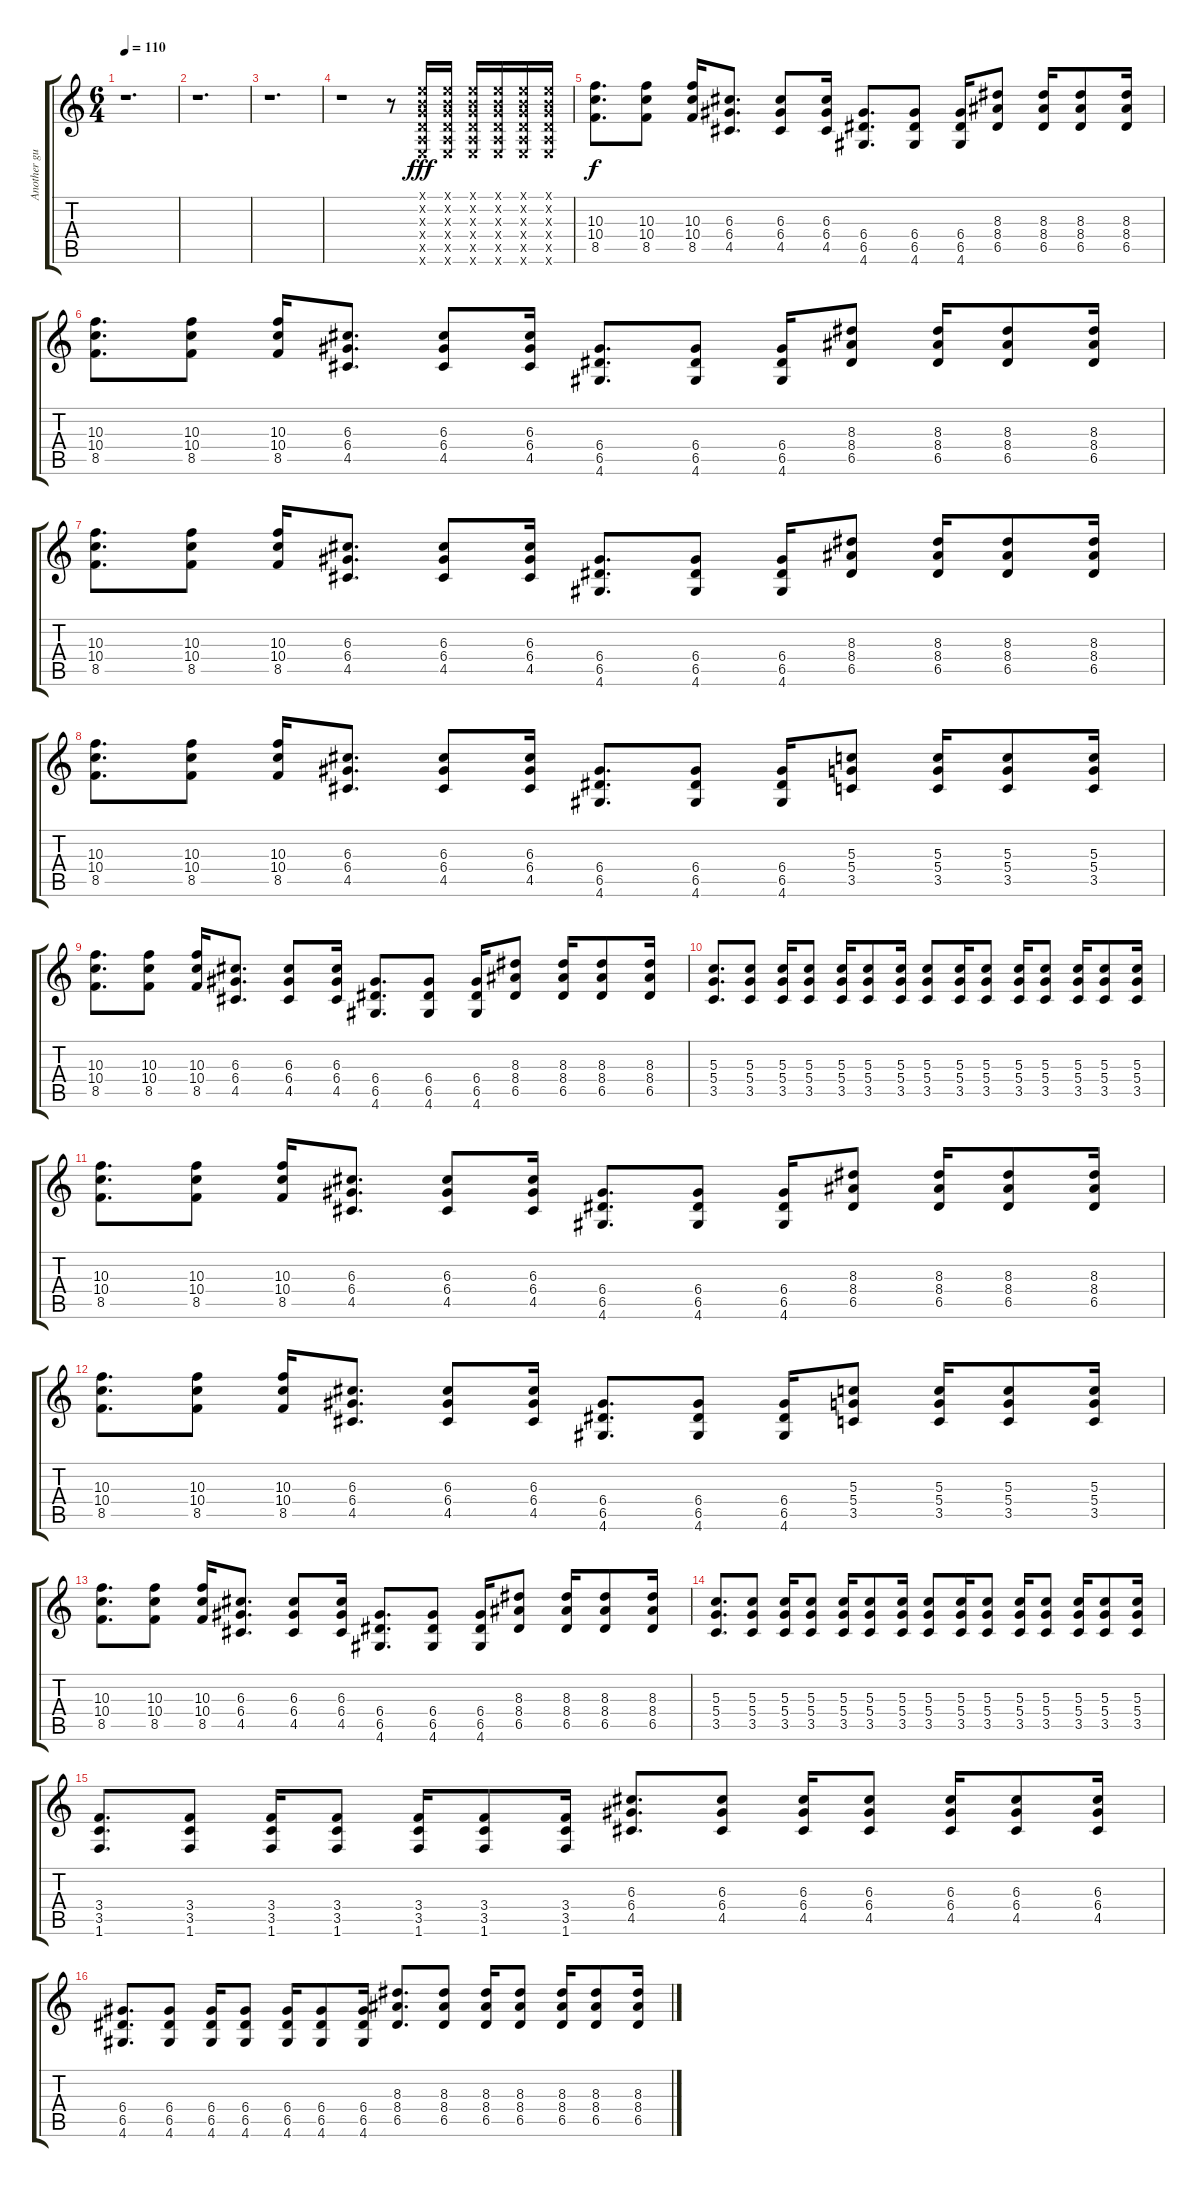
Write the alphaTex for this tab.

\track ("Another guy plays lead live" "Another gu") {instrument distortionguitar}
\staff {score tabs}
\tuning (E4 B3 G3 D3 A2 E2) {hide}
\ts (6 4)
\tempo 110
\clef g2
\ks c
r.1{d dy fff instrument distortionguitar} |
r.1{d} |
r.1{d} |
r.1 r.8 (0.1{x} 0.2{x} 0.3{x} 0.4{x} 0.5{x} 0.6{x}).16 (0.1{x} 0.2{x} 0.3{x} 0.4{x} 0.5{x} 0.6{x}).16 (0.1{x} 0.2{x} 0.3{x} 0.4{x} 0.5{x} 0.6{x}).16 (0.1{x} 0.2{x} 0.3{x} 0.4{x} 0.5{x} 0.6{x}).16 (0.1{x} 0.2{x} 0.3{x} 0.4{x} 0.5{x} 0.6{x}).16 (0.1{x} 0.2{x} 0.3{x} 0.4{x} 0.5{x} 0.6{x}).16 |
(10.3 10.4 8.5).8{d dy f} (10.3 10.4 8.5).8 (10.3 10.4 8.5).16 (6.3 6.4 4.5).8{d} (6.3 6.4 4.5).8 (6.3 6.4 4.5).16 (6.4 6.5 4.6).8{d} (6.4 6.5 4.6).8 (6.4 6.5 4.6).16 (8.3 8.4 6.5).8 (8.3 8.4 6.5).16 (8.3 8.4 6.5).8 (8.3 8.4 6.5).16 |
(10.3 10.4 8.5).8{d} (10.3 10.4 8.5).8 (10.3 10.4 8.5).16 (6.3 6.4 4.5).8{d} (6.3 6.4 4.5).8 (6.3 6.4 4.5).16 (6.4 6.5 4.6).8{d} (6.4 6.5 4.6).8 (6.4 6.5 4.6).16 (8.3 8.4 6.5).8 (8.3 8.4 6.5).16 (8.3 8.4 6.5).8 (8.3 8.4 6.5).16 |
(10.3 10.4 8.5).8{d} (10.3 10.4 8.5).8 (10.3 10.4 8.5).16 (6.3 6.4 4.5).8{d} (6.3 6.4 4.5).8 (6.3 6.4 4.5).16 (6.4 6.5 4.6).8{d} (6.4 6.5 4.6).8 (6.4 6.5 4.6).16 (8.3 8.4 6.5).8 (8.3 8.4 6.5).16 (8.3 8.4 6.5).8 (8.3 8.4 6.5).16 |
(10.3 10.4 8.5).8{d} (10.3 10.4 8.5).8 (10.3 10.4 8.5).16 (6.3 6.4 4.5).8{d} (6.3 6.4 4.5).8 (6.3 6.4 4.5).16 (6.4 6.5 4.6).8{d} (6.4 6.5 4.6).8 (6.4 6.5 4.6).16 (5.3 5.4 3.5).8 (5.3 5.4 3.5).16 (5.3 5.4 3.5).8 (5.3 5.4 3.5).16 |
(10.3 10.4 8.5).8{d} (10.3 10.4 8.5).8 (10.3 10.4 8.5).16 (6.3 6.4 4.5).8{d} (6.3 6.4 4.5).8 (6.3 6.4 4.5).16 (6.4 6.5 4.6).8{d} (6.4 6.5 4.6).8 (6.4 6.5 4.6).16 (8.3 8.4 6.5).8 (8.3 8.4 6.5).16 (8.3 8.4 6.5).8 (8.3 8.4 6.5).16 |
(5.3 5.4 3.5).8{d} (5.3 5.4 3.5).8 (5.3 5.4 3.5).16 (5.3 5.4 3.5).8 (5.3 5.4 3.5).16 (5.3 5.4 3.5).8 (5.3 5.4 3.5).16 (5.3 5.4 3.5).8 (5.3 5.4 3.5).16 (5.3 5.4 3.5).8 (5.3 5.4 3.5).16 (5.3 5.4 3.5).8 (5.3 5.4 3.5).16 (5.3 5.4 3.5).8 (5.3 5.4 3.5).16 |
(10.3 10.4 8.5).8{d} (10.3 10.4 8.5).8 (10.3 10.4 8.5).16 (6.3 6.4 4.5).8{d} (6.3 6.4 4.5).8 (6.3 6.4 4.5).16 (6.4 6.5 4.6).8{d} (6.4 6.5 4.6).8 (6.4 6.5 4.6).16 (8.3 8.4 6.5).8 (8.3 8.4 6.5).16 (8.3 8.4 6.5).8 (8.3 8.4 6.5).16 |
(10.3 10.4 8.5).8{d} (10.3 10.4 8.5).8 (10.3 10.4 8.5).16 (6.3 6.4 4.5).8{d} (6.3 6.4 4.5).8 (6.3 6.4 4.5).16 (6.4 6.5 4.6).8{d} (6.4 6.5 4.6).8 (6.4 6.5 4.6).16 (5.3 5.4 3.5).8 (5.3 5.4 3.5).16 (5.3 5.4 3.5).8 (5.3 5.4 3.5).16 |
(10.3 10.4 8.5).8{d} (10.3 10.4 8.5).8 (10.3 10.4 8.5).16 (6.3 6.4 4.5).8{d} (6.3 6.4 4.5).8 (6.3 6.4 4.5).16 (6.4 6.5 4.6).8{d} (6.4 6.5 4.6).8 (6.4 6.5 4.6).16 (8.3 8.4 6.5).8 (8.3 8.4 6.5).16 (8.3 8.4 6.5).8 (8.3 8.4 6.5).16 |
(5.3 5.4 3.5).8{d} (5.3 5.4 3.5).8 (5.3 5.4 3.5).16 (5.3 5.4 3.5).8 (5.3 5.4 3.5).16 (5.3 5.4 3.5).8 (5.3 5.4 3.5).16 (5.3 5.4 3.5).8 (5.3 5.4 3.5).16 (5.3 5.4 3.5).8 (5.3 5.4 3.5).16 (5.3 5.4 3.5).8 (5.3 5.4 3.5).16 (5.3 5.4 3.5).8 (5.3 5.4 3.5).16 |
(3.4 3.5 1.6).8{d} (3.4 3.5 1.6).8 (3.4 3.5 1.6).16 (3.4 3.5 1.6).8 (3.4 3.5 1.6).16 (3.4 3.5 1.6).8 (3.4 3.5 1.6).16 (6.3 6.4 4.5).8{d} (6.3 6.4 4.5).8 (6.3 6.4 4.5).16 (6.3 6.4 4.5).8 (6.3 6.4 4.5).16 (6.3 6.4 4.5).8 (6.3 6.4 4.5).16 |
(6.4 6.5 4.6).8{d} (6.4 6.5 4.6).8 (6.4 6.5 4.6).16 (6.4 6.5 4.6).8 (6.4 6.5 4.6).16 (6.4 6.5 4.6).8 (6.4 6.5 4.6).16 (8.3 8.4 6.5).8{d} (8.3 8.4 6.5).8 (8.3 8.4 6.5).16 (8.3 8.4 6.5).8 (8.3 8.4 6.5).16 (8.3 8.4 6.5).8 (8.3 8.4 6.5).16
